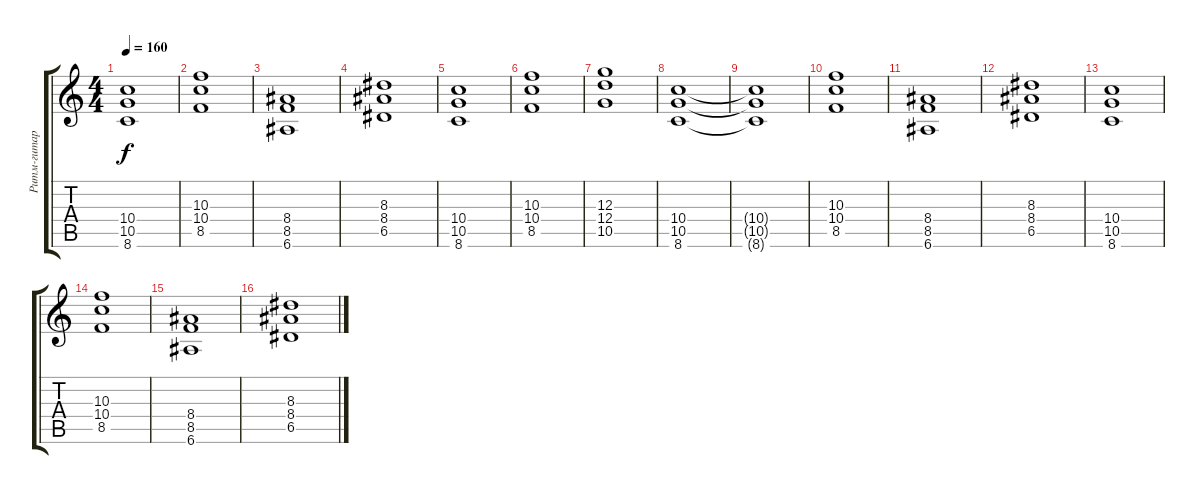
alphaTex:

\track ("Ритм-гитара" "Ритм-гитар") {instrument overdrivenguitar}
\staff {score tabs}
\tuning (E4 B3 G3 D3 A2 E2) {hide}
\ts (4 4)
\tempo 160
\clef g2
\ks c
(10.4 10.5 8.6).1{dy f} |
(10.3 10.4 8.5).1 |
(8.4 8.5 6.6).1 |
(8.3 8.4 6.5).1 |
(10.4 10.5 8.6).1 |
(10.3 10.4 8.5).1 |
(12.3 12.4 10.5).1 |
(10.4 10.5 8.6).1 |
(10.4{t} 10.5{t} 8.6{t}).1 |
(10.3 10.4 8.5).1 |
(8.4 8.5 6.6).1 |
(8.3 8.4 6.5).1 |
(10.4 10.5 8.6).1 |
(10.3 10.4 8.5).1 |
(8.4 8.5 6.6).1 |
(8.3 8.4 6.5).1
